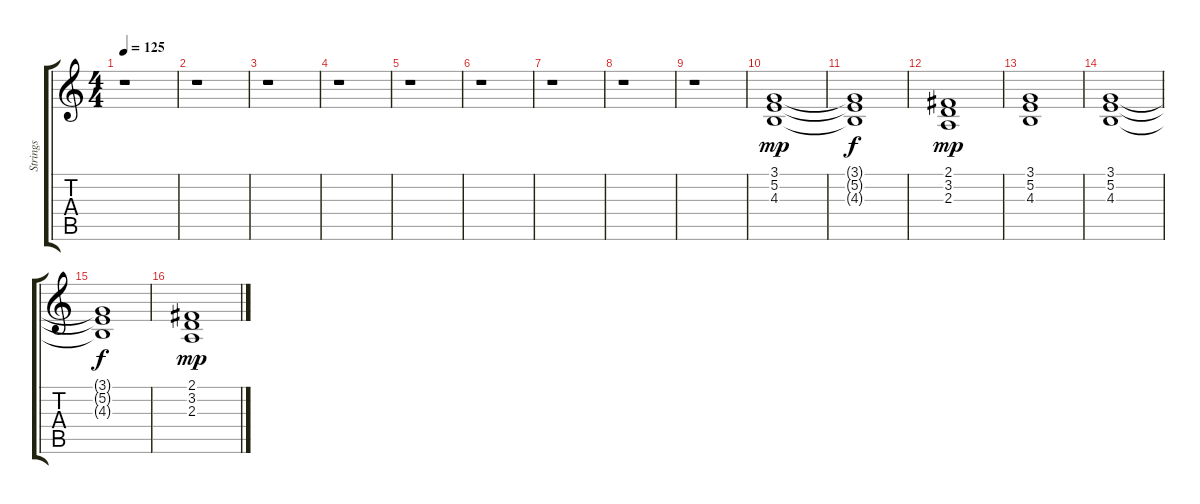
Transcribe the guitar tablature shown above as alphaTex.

\track ("Strings" "Strings") {instrument stringensemble1}
\staff {score tabs}
\tuning (E4 B3 G3 D3 A2 E2) {hide}
\ts (4 4)
\tempo 125
\clef g2
\ks c
r.1{dy f} |
r.1 |
r.1 |
r.1 |
r.1 |
r.1 |
r.1 |
r.1 |
r.1 |
(3.1 5.2 4.3).1{dy mp} |
(3.1{t} 5.2{t} 4.3{t}).1{dy f} |
(2.1 3.2 2.3).1{dy mp} |
(3.1 5.2 4.3).1 |
(3.1 5.2 4.3).1 |
(3.1{t} 5.2{t} 4.3{t}).1{dy f} |
(2.1 3.2 2.3).1{dy mp}
